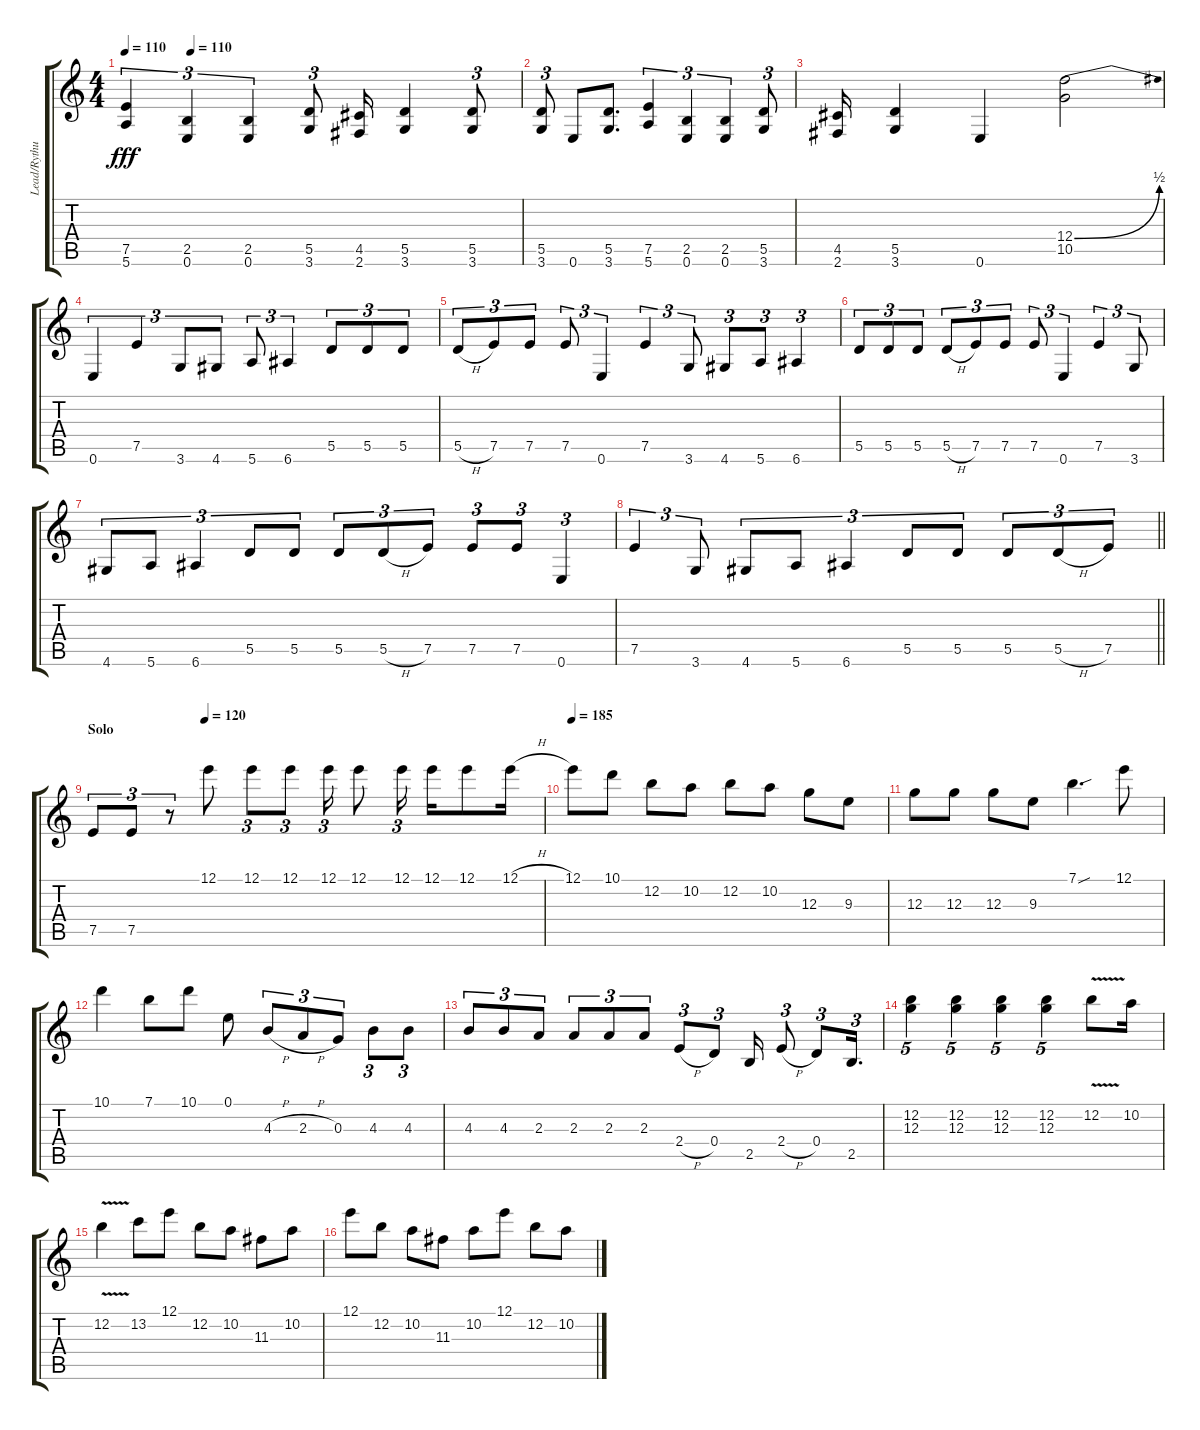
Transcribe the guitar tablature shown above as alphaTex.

\track ("Lead/Rythum" "Lead/Rythu") {instrument overdrivenguitar}
\staff {score tabs}
\tuning (E4 B3 G3 D3 A2 E2) {hide}
\ts (4 4)
\tempo 110
\tempo (110 0.16666666666666666)
\clef g2
\ks c
(7.5 5.6).4{tu (3 2) dy fff} (2.5 0.6).4{tu (3 2)} (2.5 0.6).4{tu (3 2)} (5.5 3.6).8{tu (3 2)} (4.5 2.6).16 (5.5 3.6).4 (5.5 3.6).8{tu (3 2)} |
(5.5 3.6).8{tu (3 2)} 0.6.8 (5.5 3.6).8{d} (7.5 5.6).4{tu (3 2)} (2.5 0.6).4{tu (3 2)} (2.5 0.6).4{tu (3 2)} (5.5 3.6).8{tu (3 2)} |
(4.5 2.6).16 (5.5 3.6).4 0.6.4 (12.4{be (bend 0 0 60 2)} 10.5).2 |
0.6.4{tu (3 2)} 7.5.4{tu (3 2)} 3.6.8{tu (3 2)} 4.6.8{tu (3 2)} 5.6.8{tu (3 2)} 6.6.4{tu (3 2)} 5.5.8{tu (3 2)} 5.5.8{tu (3 2)} 5.5.8{tu (3 2)} |
5.5{h}.8{tu (3 2)} 7.5.8{tu (3 2)} 7.5.8{tu (3 2)} 7.5.8{tu (3 2)} 0.6.4{tu (3 2)} 7.5.4{tu (3 2)} 3.6.8{tu (3 2)} 4.6.8{tu (3 2)} 5.6.8{tu (3 2)} 6.6.4{tu (3 2)} |
5.5.8{tu (3 2)} 5.5.8{tu (3 2)} 5.5.8{tu (3 2)} 5.5{h}.8{tu (3 2)} 7.5.8{tu (3 2)} 7.5.8{tu (3 2)} 7.5.8{tu (3 2)} 0.6.4{tu (3 2)} 7.5.4{tu (3 2)} 3.6.8{tu (3 2)} |
4.6.8{tu (3 2)} 5.6.8{tu (3 2)} 6.6.4{tu (3 2)} 5.5.8{tu (3 2)} 5.5.8{tu (3 2)} 5.5.8{tu (3 2)} 5.5{h}.8{tu (3 2)} 7.5.8{tu (3 2)} 7.5.8{tu (3 2)} 7.5.8{tu (3 2)} 0.6.4{tu (3 2)} |
\barLineRight lightlight
7.5.4{tu (3 2)} 3.6.8{tu (3 2)} 4.6.8{tu (3 2)} 5.6.8{tu (3 2)} 6.6.4{tu (3 2)} 5.5.8{tu (3 2)} 5.5.8{tu (3 2)} 5.5.8{tu (3 2)} 5.5{h}.8{tu (3 2)} 7.5.8{tu (3 2)} |
\section ("" "Solo")
\tempo (120 0.25)
7.5.8{tu (3 2)} 7.5.8{tu (3 2)} r.8{tu (3 2)} 12.1.8 12.1.8{tu (3 2)} 12.1.8{tu (3 2)} 12.1.16{tu (3 2)} 12.1.8 12.1.16{tu (3 2)} 12.1.16 12.1.8 12.1{h}.16 |
\tempo 185
12.1.8 10.1.8 12.2.8 10.2.8 12.2.8 10.2.8 12.3.8 9.3.8 |
12.3.8 12.3.8 12.3.8 9.3.8 7.1{sou}.4{d} 12.1.8 |
10.1.4 7.1.8 10.1.8 0.1.8 4.3{h}.8{tu (3 2)} 2.3{h}.8{tu (3 2)} 0.3.8{tu (3 2)} 4.3.8{tu (3 2)} 4.3.8{tu (3 2)} |
4.3.8{tu (3 2)} 4.3.8{tu (3 2)} 2.3.8{tu (3 2)} 2.3.8{tu (3 2)} 2.3.8{tu (3 2)} 2.3.8{tu (3 2)} 2.4{h}.8{tu (3 2)} 0.4.8{tu (3 2)} 2.5.16 2.4{h}.8{tu (3 2)} 0.4.8{tu (3 2)} 2.5.16{d tu (3 2)} |
(12.2 12.3).4{tu (5 4)} (12.2 12.3).4{tu (5 4)} (12.2 12.3).4{tu (5 4)} (12.2 12.3).4{tu (5 4)} 12.2{v}.8 10.2.16 |
12.2{v}.4 13.2.8 12.1.8 12.2.8 10.2.8 11.3.8 10.2.8 |
12.1.8 12.2.8 10.2.8 11.3.8 10.2.8 12.1.8 12.2.8 10.2.8
